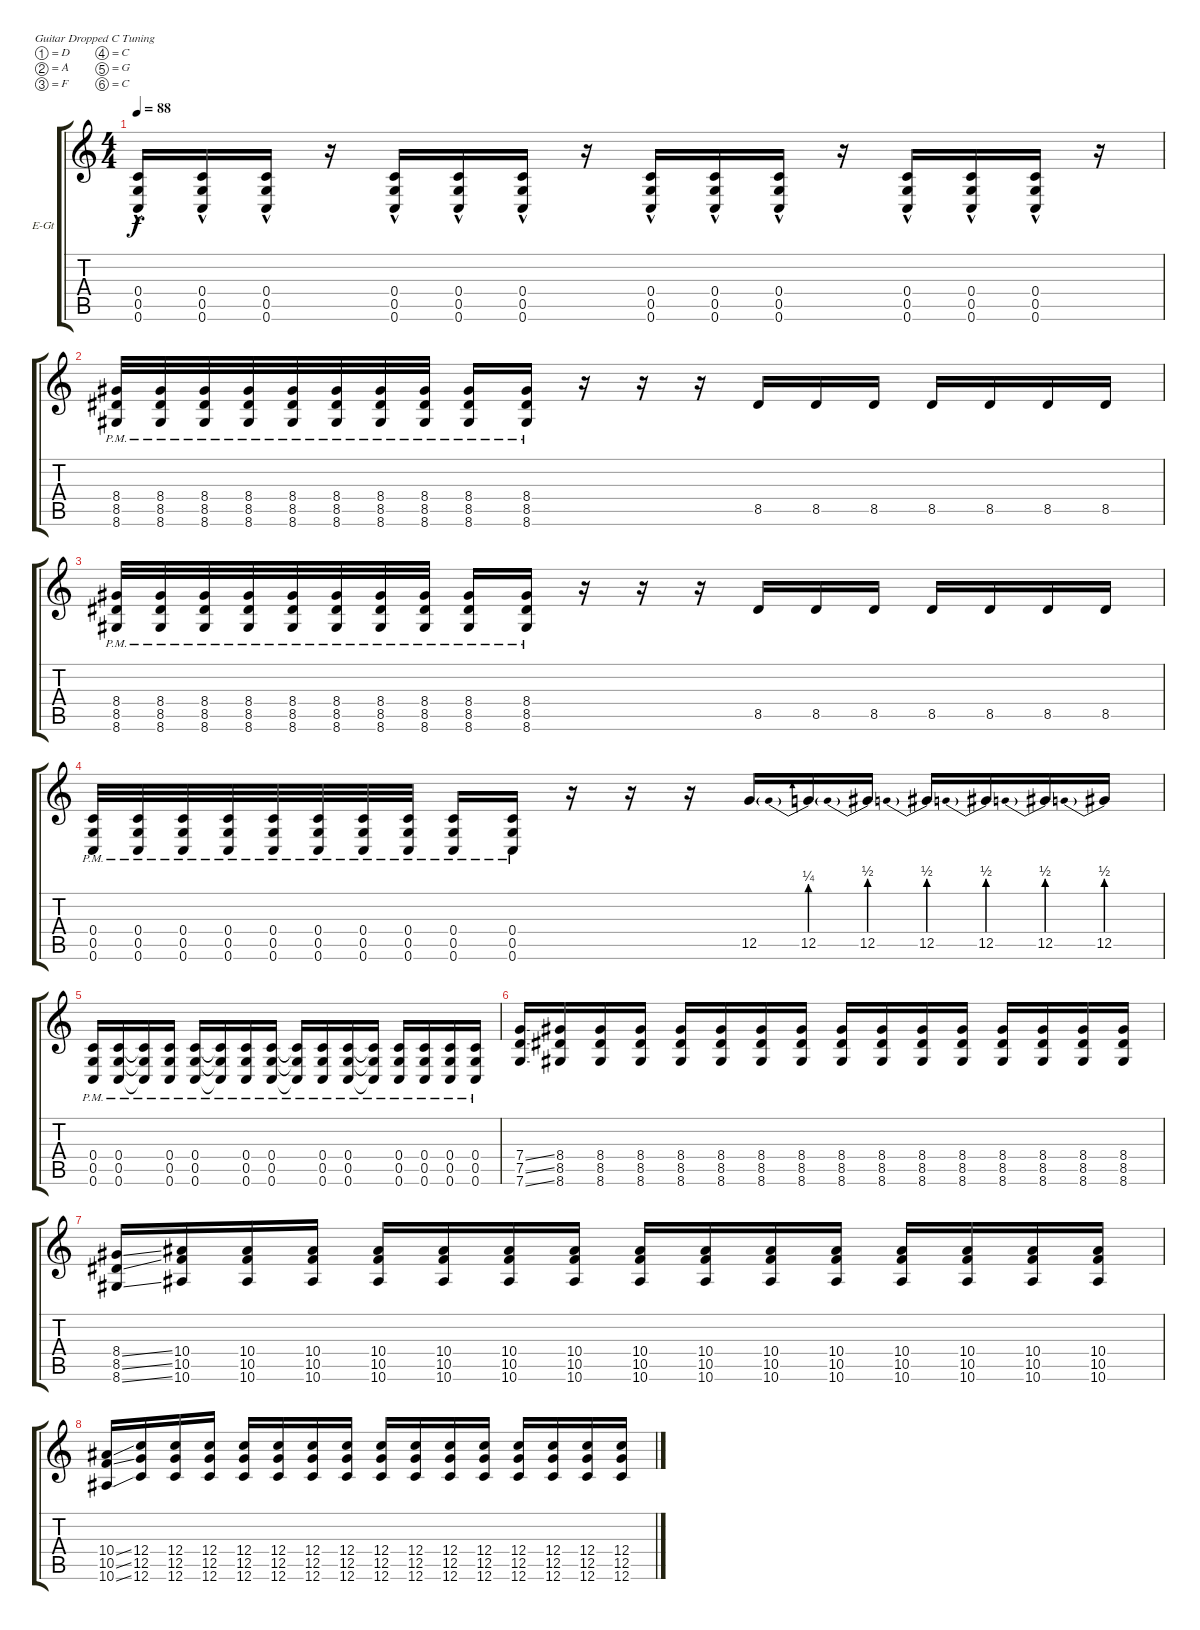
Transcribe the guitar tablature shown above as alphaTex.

\bracketExtendMode groupsimilarinstruments
\firstSystemTrackNameOrientation horizontal
\otherSystemsTrackNameOrientation horizontal
\track ("Track 1" "E-Gt") {instrument distortionguitar}
\staff {score tabs}
\tuning (D4 A3 F3 C3 G2 C2)
\ts (4 4)
\tempo 88
\clef g2
\ks c
(0.4{hac} 0.5{hac} 0.6{hac}).16{dy f} (0.4{hac} 0.5{hac} 0.6{hac}).16 (0.4{hac} 0.5{hac} 0.6{hac}).16 r.16 (0.4{hac} 0.5{hac} 0.6{hac}).16 (0.4{hac} 0.5{hac} 0.6{hac}).16 (0.4{hac} 0.5{hac} 0.6{hac}).16 r.16 (0.4{hac} 0.5{hac} 0.6{hac}).16 (0.4{hac} 0.5{hac} 0.6{hac}).16 (0.4{hac} 0.5{hac} 0.6{hac}).16 r.16 (0.4{hac} 0.5{hac} 0.6{hac}).16 (0.4{hac} 0.5{hac} 0.6{hac}).16 (0.4{hac} 0.5{hac} 0.6{hac}).16 r.16 |
(8.4{pm} 8.5{pm} 8.6{pm}).32 (8.4{pm} 8.5{pm} 8.6{pm}).32 (8.4{pm} 8.5{pm} 8.6{pm}).32 (8.4{pm} 8.5{pm} 8.6{pm}).32 (8.4{pm} 8.5{pm} 8.6{pm}).32 (8.4{pm} 8.5{pm} 8.6{pm}).32 (8.4{pm} 8.5{pm} 8.6{pm}).32 (8.4{pm} 8.5{pm} 8.6{pm}).32 (8.4{pm} 8.5{pm} 8.6{pm}).16 (8.4{pm} 8.5{pm} 8.6{pm}).16 r.16 r.16 r.16 8.5.16 8.5.16 8.5.16 8.5.16 8.5.16 8.5.16 8.5.16 |
(8.4{pm} 8.5{pm} 8.6{pm}).32 (8.4{pm} 8.5{pm} 8.6{pm}).32 (8.4{pm} 8.5{pm} 8.6{pm}).32 (8.4{pm} 8.5{pm} 8.6{pm}).32 (8.4{pm} 8.5{pm} 8.6{pm}).32 (8.4{pm} 8.5{pm} 8.6{pm}).32 (8.4{pm} 8.5{pm} 8.6{pm}).32 (8.4{pm} 8.5{pm} 8.6{pm}).32 (8.4{pm} 8.5{pm} 8.6{pm}).16 (8.4{pm} 8.5{pm} 8.6{pm}).16 r.16 r.16 r.16 8.5.16 8.5.16 8.5.16 8.5.16 8.5.16 8.5.16 8.5.16 |
(0.4{pm} 0.5{pm} 0.6{pm}).32 (0.4{pm} 0.5{pm} 0.6{pm}).32 (0.4{pm} 0.5{pm} 0.6{pm}).32 (0.4{pm} 0.5{pm} 0.6{pm}).32 (0.4{pm} 0.5{pm} 0.6{pm}).32 (0.4{pm} 0.5{pm} 0.6{pm}).32 (0.4{pm} 0.5{pm} 0.6{pm}).32 (0.4{pm} 0.5{pm} 0.6{pm}).32 (0.4{pm} 0.5{pm} 0.6{pm}).16 (0.4{pm} 0.5{pm} 0.6{pm}).16 r.16 r.16 r.16 12.5.16 12.5{be (prebend 0 1 60 1)}.16 12.5{be (prebend 0 2 60 2)}.16 12.5{be (prebend 0 2 60 2)}.16 12.5{be (prebend 0 2 60 2)}.16 12.5{be (prebend 0 2 60 2)}.16 12.5{be (prebend 0 2 60 2)}.16 |
(0.4{pm} 0.5{pm} 0.6{pm}).16 (0.4{pm} 0.5{pm} 0.6{pm}).16 (0.4{pm t} 0.5{pm t} 0.6{pm t}).16 (0.4{pm} 0.5{pm} 0.6{pm}).16 (0.4{pm} 0.5{pm} 0.6{pm}).16 (0.4{pm t} 0.5{pm t} 0.6{pm t}).16 (0.4{pm} 0.5{pm} 0.6{pm}).16 (0.4{pm} 0.5{pm} 0.6{pm}).16 (0.4{pm t} 0.5{pm t} 0.6{pm t}).16 (0.4{pm} 0.5{pm} 0.6{pm}).16 (0.4{pm} 0.5{pm} 0.6{pm}).16 (0.4{pm t} 0.5{pm t} 0.6{pm t}).16 (0.4{pm} 0.5{pm} 0.6{pm}).16 (0.4{pm} 0.5{pm} 0.6{pm}).16 (0.4{pm} 0.5{pm} 0.6{pm}).16 (0.4{pm} 0.5{pm} 0.6{pm}).16 |
(7.4{ss} 7.5{ss} 7.6{ss}).16 (8.4 8.5 8.6).16 (8.4 8.5 8.6).16 (8.4 8.5 8.6).16 (8.4 8.5 8.6).16 (8.4 8.5 8.6).16 (8.4 8.5 8.6).16 (8.4 8.5 8.6).16 (8.4 8.5 8.6).16 (8.4 8.5 8.6).16 (8.4 8.5 8.6).16 (8.4 8.5 8.6).16 (8.4 8.5 8.6).16 (8.4 8.5 8.6).16 (8.4 8.5 8.6).16 (8.4 8.5 8.6).16 |
(8.4{ss} 8.5{ss} 8.6{ss}).16 (10.4 10.5 10.6).16 (10.4 10.5 10.6).16 (10.4 10.5 10.6).16 (10.4 10.5 10.6).16 (10.4 10.5 10.6).16 (10.4 10.5 10.6).16 (10.4 10.5 10.6).16 (10.4 10.5 10.6).16 (10.4 10.5 10.6).16 (10.4 10.5 10.6).16 (10.4 10.5 10.6).16 (10.4 10.5 10.6).16 (10.4 10.5 10.6).16 (10.4 10.5 10.6).16 (10.4 10.5 10.6).16 |
(10.4{ss} 10.5{ss} 10.6{ss}).16 (12.4 12.5 12.6).16 (12.4 12.5 12.6).16 (12.4 12.5 12.6).16 (12.4 12.5 12.6).16 (12.4 12.5 12.6).16 (12.4 12.5 12.6).16 (12.4 12.5 12.6).16 (12.4 12.5 12.6).16 (12.4 12.5 12.6).16 (12.4 12.5 12.6).16 (12.4 12.5 12.6).16 (12.4 12.5 12.6).16 (12.4 12.5 12.6).16 (12.4 12.5 12.6).16 (12.4 12.5 12.6).16
